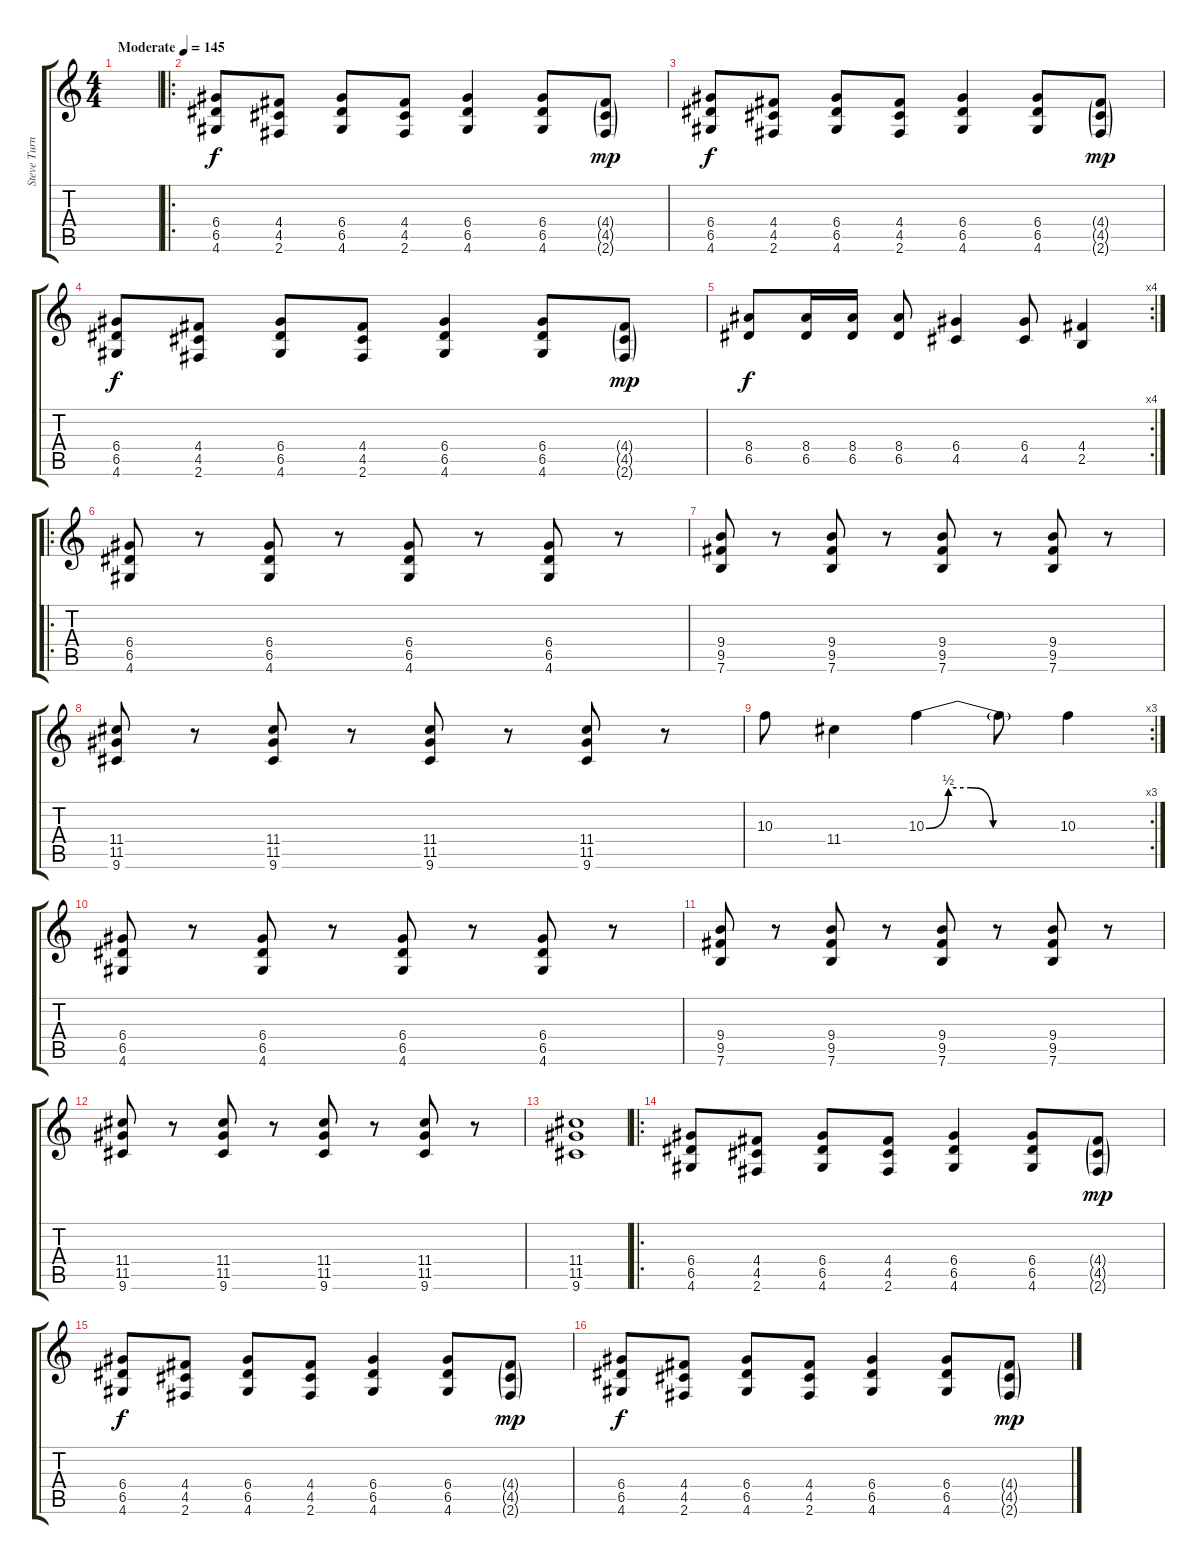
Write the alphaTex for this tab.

\track ("Steve Turner-Rhythm & Solo" "Steve Turn") {instrument distortionguitar}
\staff {score tabs}
\tuning (E4 B3 G3 D3 A2 E2) {hide}
\ts (4 4)
\tempo (145 "Moderate")
\clef g2
\ks c
|
\ro
(6.4 6.5 4.6).8 (4.4 4.5 2.6).8 (6.4 6.5 4.6).8 (4.4 4.5 2.6).8 (6.4 6.5 4.6).4 (6.4 6.5 4.6).8 (4.4{g} 4.5{g} 2.6{g}).8{dy mp} |
(6.4 6.5 4.6).8{dy f} (4.4 4.5 2.6).8 (6.4 6.5 4.6).8 (4.4 4.5 2.6).8 (6.4 6.5 4.6).4 (6.4 6.5 4.6).8 (4.4{g} 4.5{g} 2.6{g}).8{dy mp} |
(6.4 6.5 4.6).8{dy f} (4.4 4.5 2.6).8 (6.4 6.5 4.6).8 (4.4 4.5 2.6).8 (6.4 6.5 4.6).4 (6.4 6.5 4.6).8 (4.4{g} 4.5{g} 2.6{g}).8{dy mp} |
\rc 4
(8.4 6.5).8{dy f} (8.4 6.5).16 (8.4 6.5).16 (8.4 6.5).8 (6.4 4.5).4 (6.4 4.5).8 (4.4 2.5).4 |
\ro
(6.4 6.5 4.6).8 r.8 (6.4 6.5 4.6).8 r.8 (6.4 6.5 4.6).8 r.8 (6.4 6.5 4.6).8 r.8 |
(9.4 9.5 7.6).8 r.8 (9.4 9.5 7.6).8 r.8 (9.4 9.5 7.6).8 r.8 (9.4 9.5 7.6).8 r.8 |
(11.4 11.5 9.6).8 r.8 (11.4 11.5 9.6).8 r.8 (11.4 11.5 9.6).8 r.8 (11.4 11.5 9.6).8 r.8 |
\rc 3
10.3.8 11.4.4 10.3{be (custom 0 0 10 2 20 2 30 0 60 0)}.4 10.3{t}.8 10.3.4 |
(6.4 6.5 4.6).8 r.8 (6.4 6.5 4.6).8 r.8 (6.4 6.5 4.6).8 r.8 (6.4 6.5 4.6).8 r.8 |
(9.4 9.5 7.6).8 r.8 (9.4 9.5 7.6).8 r.8 (9.4 9.5 7.6).8 r.8 (9.4 9.5 7.6).8 r.8 |
(11.4 11.5 9.6).8 r.8 (11.4 11.5 9.6).8 r.8 (11.4 11.5 9.6).8 r.8 (11.4 11.5 9.6).8 r.8 |
(11.4 11.5 9.6).1 |
\ro
(6.4 6.5 4.6).8 (4.4 4.5 2.6).8 (6.4 6.5 4.6).8 (4.4 4.5 2.6).8 (6.4 6.5 4.6).4 (6.4 6.5 4.6).8 (4.4{g} 4.5{g} 2.6{g}).8{dy mp} |
(6.4 6.5 4.6).8{dy f} (4.4 4.5 2.6).8 (6.4 6.5 4.6).8 (4.4 4.5 2.6).8 (6.4 6.5 4.6).4 (6.4 6.5 4.6).8 (4.4{g} 4.5{g} 2.6{g}).8{dy mp} |
(6.4 6.5 4.6).8{dy f} (4.4 4.5 2.6).8 (6.4 6.5 4.6).8 (4.4 4.5 2.6).8 (6.4 6.5 4.6).4 (6.4 6.5 4.6).8 (4.4{g} 4.5{g} 2.6{g}).8{dy mp}
